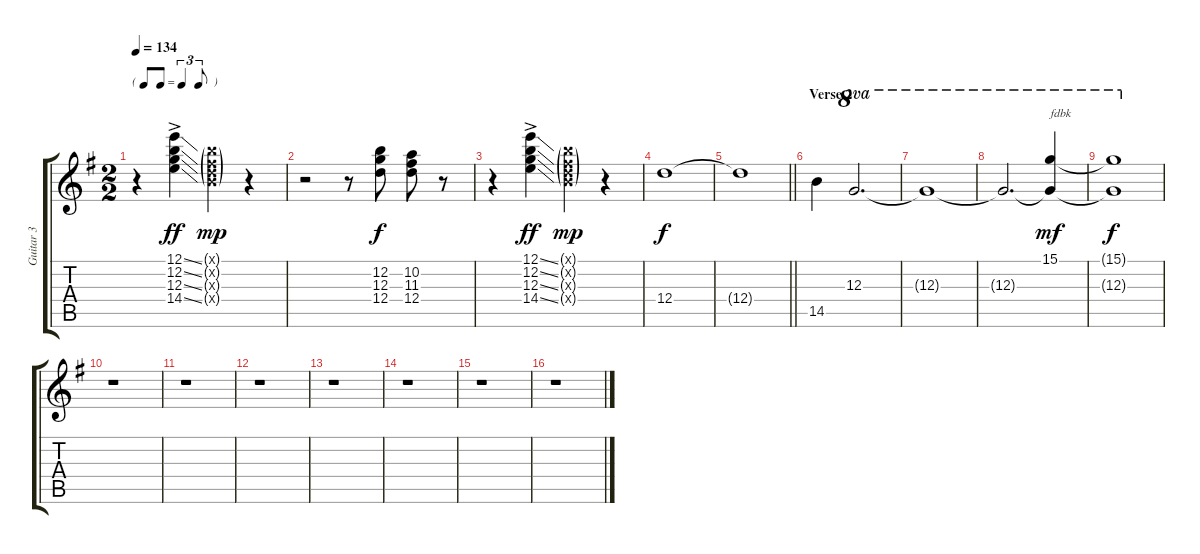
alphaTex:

\track ("Guitar 3" "Guitar 3") {instrument distortionguitar}
\staff {score tabs}
\tuning (E4 B3 G3 D3 A2 E2) {hide}
\ts (2 2)
\tf triplet8th
\tempo 134
\clef g2
\ks g
r.4{dy f} (12.1{ss ac} 12.2{ss ac} 12.3{ss ac} 14.4{ss ac}).4{dy ff} (7.1{g x} 7.2{g x} 7.3{g x} 9.4{g x}).4{dy mp} r.4 |
r.2 r.8 (12.2 12.3 12.4).8{dy f} (10.2 11.3 12.4).8 r.8 |
r.4 (12.1{ss ac} 12.2{ss ac} 12.3{ss ac} 14.4{ss ac}).4{dy ff} (7.1{g x} 7.2{g x} 7.3{g x} 9.4{g x}).4{dy mp} r.4 |
12.4.1{dy f} |
\barLineRight lightlight
12.4{t}.1 |
\section ("" "Verse 2")
14.5.4 12.3.2{d ot 8va} |
12.3{t}.1{ot 8va} |
12.3{t}.2{d ot 8va} (15.1 12.3{t}).4{ot 8va txt "fdbk" dy mf beam Up} |
(15.1{t} 12.3{t}).1{ot 8va dy f} |
r.1 |
r.1 |
r.1 |
r.1 |
r.1 |
r.1 |
r.1
